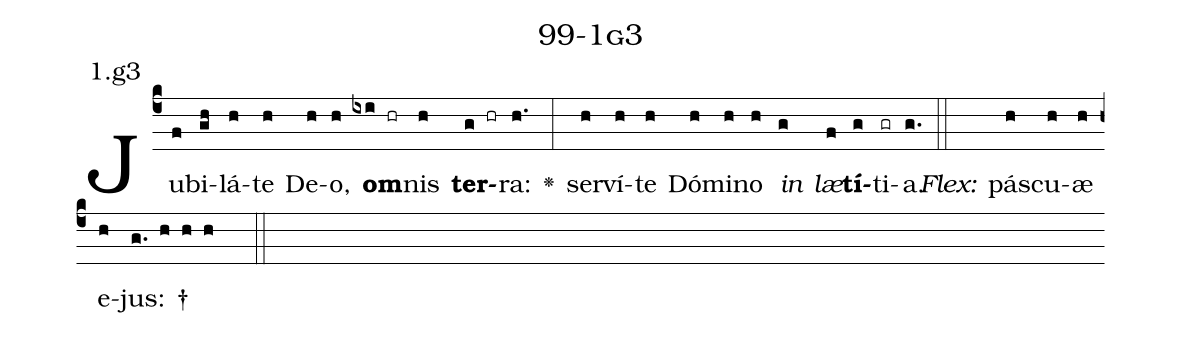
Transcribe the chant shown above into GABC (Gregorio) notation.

name: 99-1g3;
annotation: 1.g3;
%%
(c4)Ju(f)bi(gh)lá(h)te(h) De(h)o,(h) <b>om</b>(ixi hr)nis(h) <b>ter</b>(g hr)ra:(h.) <v>\greheightstar</v>(:) ser(h)ví(h)te(h) Dó(h)mi(h)no(h) <i>in</i>(g) <i>læ</i>(f)<b>tí</b>(g)ti(gr)a.(g.) (::)
<i>Flex:</i>()  pás(h)cu(h)æ(h) e(h)jus: †(g. h h h  ::)

%E(h) u(h) o(g) u(f) a(g) e.(g.) (::)
